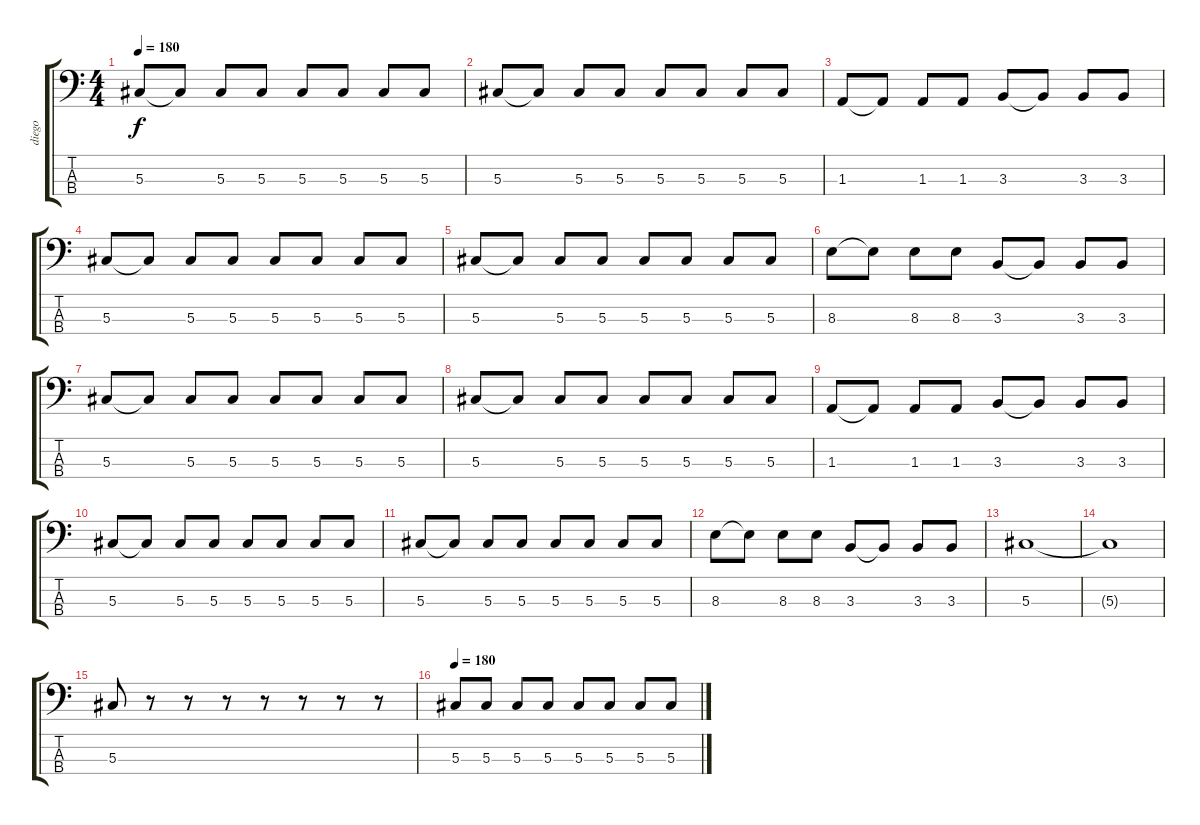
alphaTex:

\track ("diego" "diego") {instrument electricbassfinger}
\staff {score tabs}
\tuning (Gb2 Db2 Ab1 Eb1) {hide}
\ts (4 4)
\tempo 180
\clef f4
\ks c
5.3.8{dy f} 5.3{t}.8 5.3.8 5.3.8 5.3.8 5.3.8 5.3.8 5.3.8 |
5.3.8 5.3{t}.8 5.3.8 5.3.8 5.3.8 5.3.8 5.3.8 5.3.8 |
1.3.8 1.3{t}.8 1.3.8 1.3.8 3.3.8 3.3{t}.8 3.3.8 3.3.8 |
5.3.8 5.3{t}.8 5.3.8 5.3.8 5.3.8 5.3.8 5.3.8 5.3.8 |
5.3.8 5.3{t}.8 5.3.8 5.3.8 5.3.8 5.3.8 5.3.8 5.3.8 |
8.3.8 8.3{t}.8 8.3.8 8.3.8 3.3.8 3.3{t}.8 3.3.8 3.3.8 |
5.3.8 5.3{t}.8 5.3.8 5.3.8 5.3.8 5.3.8 5.3.8 5.3.8 |
5.3.8 5.3{t}.8 5.3.8 5.3.8 5.3.8 5.3.8 5.3.8 5.3.8 |
1.3.8 1.3{t}.8 1.3.8 1.3.8 3.3.8 3.3{t}.8 3.3.8 3.3.8 |
5.3.8 5.3{t}.8 5.3.8 5.3.8 5.3.8 5.3.8 5.3.8 5.3.8 |
5.3.8 5.3{t}.8 5.3.8 5.3.8 5.3.8 5.3.8 5.3.8 5.3.8 |
8.3.8 8.3{t}.8 8.3.8 8.3.8 3.3.8 3.3{t}.8 3.3.8 3.3.8 |
5.3.1 |
5.3{t}.1 |
5.3.8 r.8 r.8 r.8 r.8 r.8 r.8 r.8 |
\tempo 180
5.3.8 5.3.8 5.3.8 5.3.8 5.3.8 5.3.8 5.3.8 5.3.8
